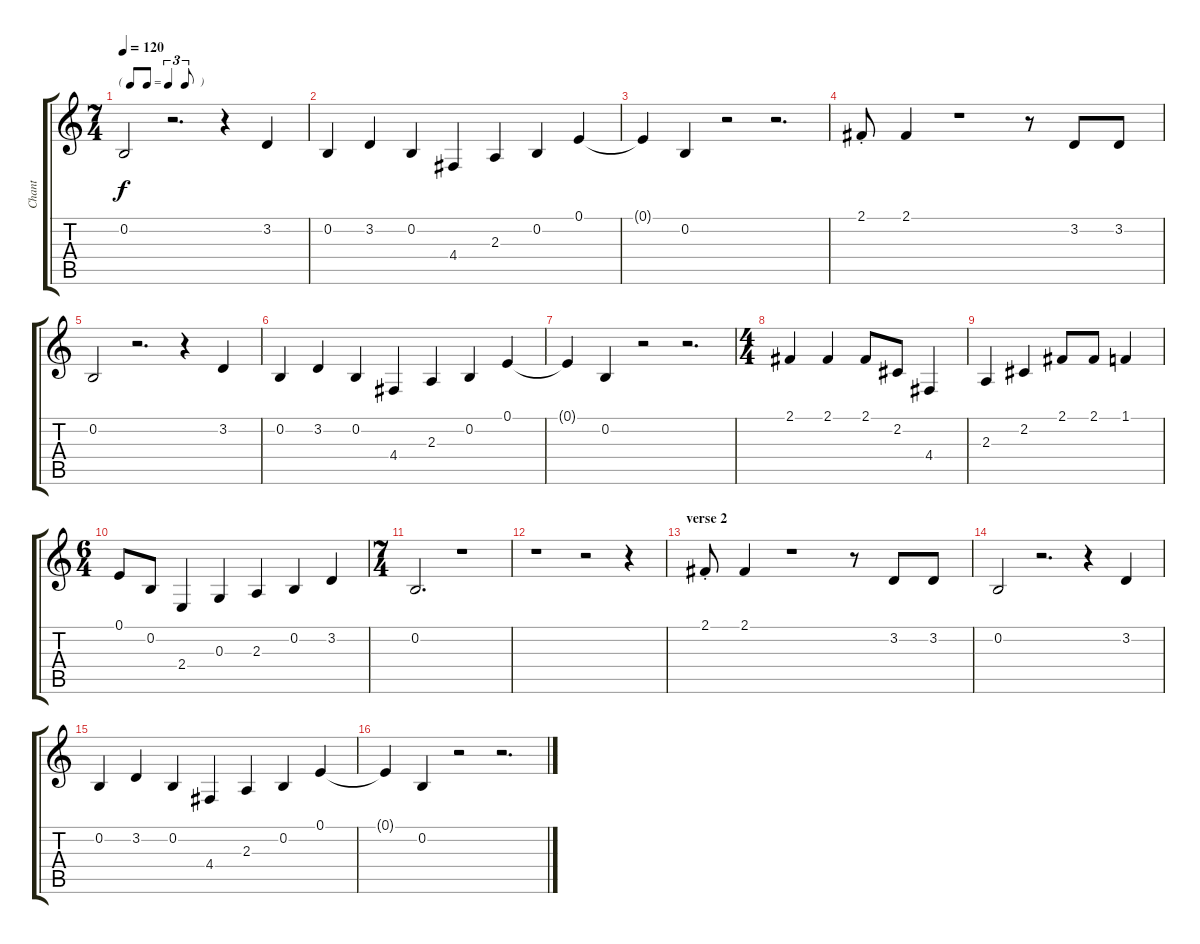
\track ("Chant" "Chant") {instrument lead6voice}
\staff {score tabs}
\tuning (E4 B3 G3 D3 A2 E2) {hide}
\ts (7 4)
\tf triplet8th
\tempo 120
\clef g2
\ks c
0.2.2{dy f} r.2{d} r.4 3.2.4 |
0.2.4 3.2.4 0.2.4 4.4.4 2.3.4 0.2.4 0.1.4 |
0.1{t}.4 0.2.4 r.2 r.2{d} |
2.1{st}.8 2.1.4 r.1 r.8 3.2.8 3.2.8 |
0.2.2 r.2{d} r.4 3.2.4 |
0.2.4 3.2.4 0.2.4 4.4.4 2.3.4 0.2.4 0.1.4 |
0.1{t}.4 0.2.4 r.2 r.2{d} |
\ts (4 4)
2.1.4 2.1.4 2.1.8 2.2.8 4.4.4 |
2.3.4 2.2.4 2.1.8 2.1.8 1.1.4 |
\ts (6 4)
0.1.8 0.2.8 2.4.4 0.3.4 2.3.4 0.2.4 3.2.4 |
\ts (7 4)
0.2.2{d} r.1 |
r.1 r.2 r.4 |
\section ("" "verse 2")
2.1{st}.8 2.1.4 r.1 r.8 3.2.8 3.2.8 |
0.2.2 r.2{d} r.4 3.2.4 |
0.2.4 3.2.4 0.2.4 4.4.4 2.3.4 0.2.4 0.1.4 |
0.1{t}.4 0.2.4 r.2 r.2{d}
